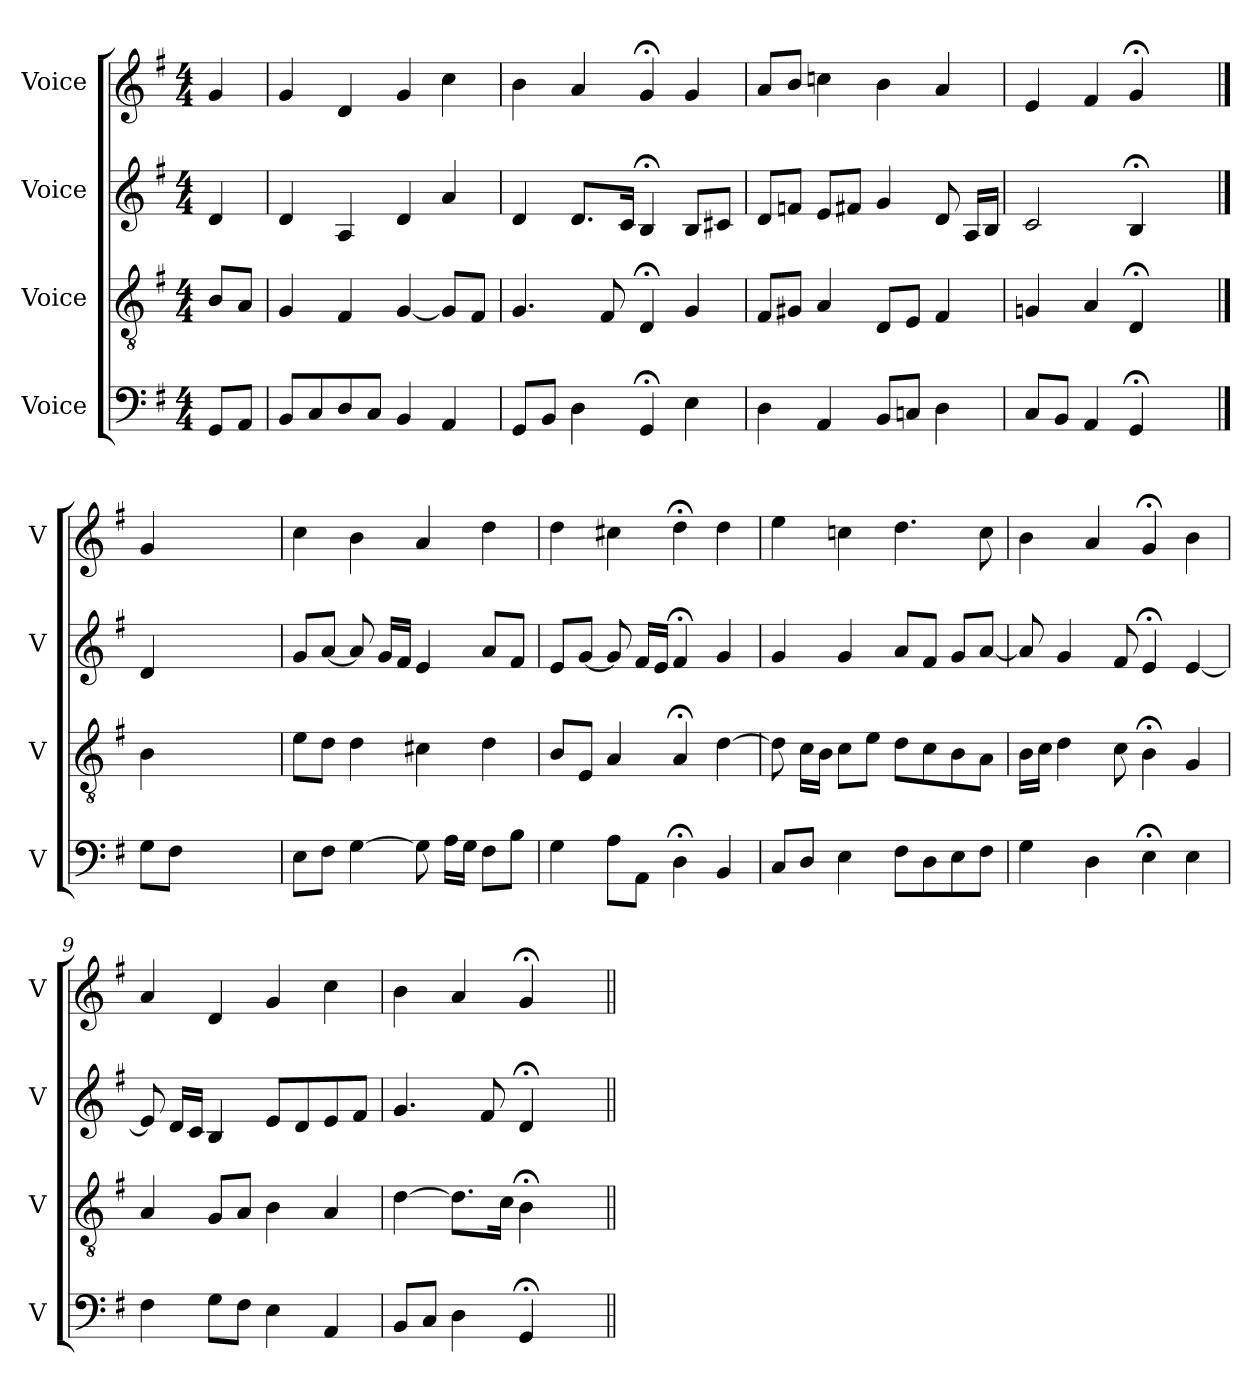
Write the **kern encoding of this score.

**kern	**kern	**kern	**kern
*part4	*part3	*part2	*part1
*staff4	*staff3	*staff2	*staff1
*I"Voice	*I"Voice	*I"Voice	*I"Voice
*I'V	*I'V	*I'V	*I'V
*clefF4	*clefGv2	*clefG2	*clefG2
*k[f#]	*k[f#]	*k[f#]	*k[f#]
*M4/4	*M4/4	*M4/4	*M4/4
*MM100	*MM100	*MM100	*MM100
=	=	=	=
8GG/L	8B/L	4d/	4g/
8AA/J	8A/J	.	.
=1	=1	=1	=1
8BB/L	4G/	4d/	4g/
8C/	.	.	.
8D/	4F#/	4A/	4d/
8C/J	.	.	.
4BB/	[4G/	4d/	4g/
4AA/	8G/L]	4a/	4cc\
.	8F#/J	.	.
=2	=2	=2	=2
8GG/L	4.G/	4d/	4b\
8BB/J	.	.	.
4D\	.	8.d/L	4a/
.	8F#/	.	.
.	.	16c/Jk	.
4GG;/	4D;/	4B;/	4g;/
4E\	4G/	8B/L	4g/
.	.	8c#X/J	.
=3	=3	=3	=3
4D\	8F#/L	8d/L	8a/L
.	8G#X/J	8fn/J	8b/J
4AA/	4A/	8e/L	4ccn\
.	.	8f#X/J	.
8BB/L	8D/L	4g/	4b\
8Cn/J	8E/J	.	.
4D\	4F#/	8d/	4a/
.	.	16A/LL	.
.	.	16B/JJ	.
!!LO:LB:g=z
=4	=4	=4	=4
8C/L	4Gn/	2c/	4e/
8BB/J	.	.	.
4AA/	4A/	.	4f#/
4GG;/	4D;/	4B;/	4g;/
4ryy	4ryy	4ryy	4ryy
==	==	==	==
8G\L	4B\	4d/	4g/
8F#\J	.	.	.
2.ryy	2.ryy	2.ryy	2.ryy
=5	=5	=5	=5
8E\L	8e\L	8g/L	4cc\
8F#\J	8d\J	[8a/J	.
[4G\	4d\	8a/]	4b\
.	.	16g/LL	.
.	.	16f#/JJ	.
8G\]	4c#X\	4e/	4a/
16A\LL	.	.	.
16G\JJ	.	.	.
8F#\L	4d\	8a/L	4dd\
8B\J	.	8f#/J	.
=6	=6	=6	=6
4G\	8B/L	8e/L	4dd\
.	8E/J	[8g/J	.
8A\L	4A/	8g/]	4cc#X\
8AA\J	.	16f#/LL	.
.	.	16e/JJ	.
4D;\	4A;/	4f#;/	4dd;\
4BB/	[4d\	4g/	4dd\
!!LO:LB:g=z
=7	=7	=7	=7
8C/L	8d\]	4g/	4ee\
8D/J	16c\LL	.	.
.	16B\JJ	.	.
4E\	8c\L	4g/	4ccn\
.	8e\J	.	.
8F#\L	8d\L	8a/L	4.dd\
8D\	8c\	8f#/J	.
8E\	8B\	8g/L	.
8F#\J	8A\J	[8a/J	8cc\
=8	=8	=8	=8
4G\	16B\LL	8a/]	4b\
.	16c\JJ	.	.
.	4d\	4g/	.
4D\	.	.	4a/
.	8c\	8f#/	.
4E;\	4B;\	4e;/	4g;/
4E\	4G/	[4e/	4b\
=9	=9	=9	=9
4F#\	4A/	8e/]	4a/
.	.	16d/LL	.
.	.	16c/JJ	.
8G\L	8G/L	4B/	4d/
8F#\J	8A/J	.	.
4E\	4B\	8e/L	4g/
.	.	8d/	.
4AA/	4A/	8e/	4cc\
.	.	8f#/J	.
=10	=10	=10	=10
8BB/L	[4d\	4.g/	4b\
8C/J	.	.	.
4D\	8.d\L]	.	4a/
.	.	8f#/	.
.	16c\Jk	.	.
4GG;/	4B;\	4d;/	4g;/
4ryy	4ryy	4ryy	4ryy
=||	=||	=||	=||
*-	*-	*-	*-
